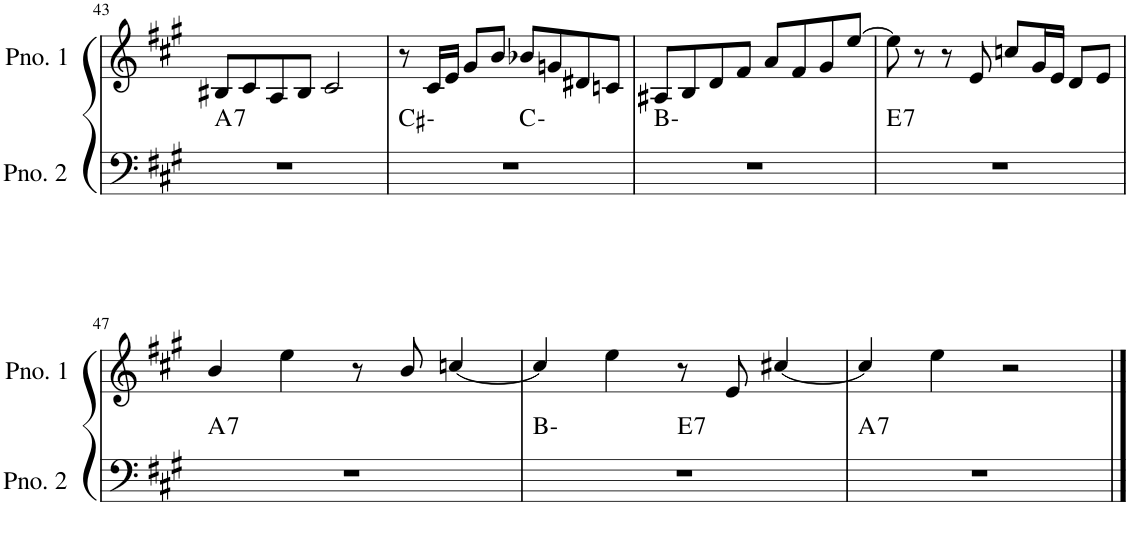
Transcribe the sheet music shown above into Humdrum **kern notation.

**kern	**harte	**kern
*part2	*part2	*part1
*staff2	*	*staff1
*I"ピアノ 2	*	*I"ピアノ 1
!!LO:PB:g=z
*clefF4	*	*clefG2
*k[f#c#g#]	*	*k[f#c#g#]
*M4/4	*	*M4/4
=43	=43	=43
!	!LO:H:kt=7	!
1r	A:7	8B#X/L
.	.	8c#/
.	.	8A/
.	.	8B#/J
.	.	2c#/
=44	=44	=44
*^	*	*
1r	2ryy	C#:min	8r
.	.	.	16c#/LL
.	.	.	16e/JJ
.	.	.	8g#/L
.	.	.	8b/J
.	2ryy	C:min	8b-X/L
.	.	.	8gn/
.	.	.	8d#X/
.	.	.	8cn/J
*v	*v	*	*
=45	=45	=45
1r	B:min	8A#X/L
.	.	8B/
.	.	8d/
.	.	8f#/J
.	.	8a/L
.	.	8f#/
.	.	8g#/
.	.	[8ee/J
=46	=46	=46
!	!LO:H:kt=7	!
1r	E:7	8ee\]
.	.	8r
.	.	8r
.	.	8e/
.	.	8ccn/L
.	.	16g#/L
.	.	16e/JJ
.	.	8d/L
.	.	8e/J
!!LO:LB:g=z
=47	=47	=47
!	!LO:H:kt=7	!
1r	A:7	4b/
.	.	4ee\
.	.	8r
.	.	8b/
.	.	[4ccn/
=48	=48	=48
*^	*	*
1r	2ryy	B:min	4cc/]
.	.	.	4ee\
!	!	!LO:H:kt=7	!
.	2ryy	E:7	8r
.	.	.	8e/
.	.	.	[4cc#X/
=49	=49	=49	=49
!	!	!LO:H:kt=7	!
*v	*v	*	*
1r	A:7	4cc#/]
.	.	4ee\
.	.	2r
==	==	==
*-	*-	*-
